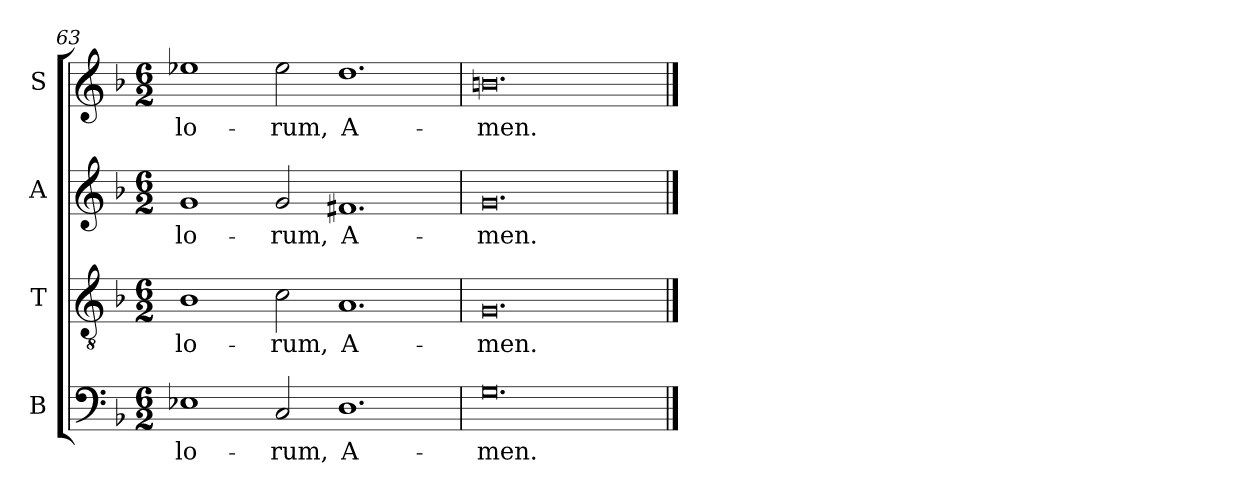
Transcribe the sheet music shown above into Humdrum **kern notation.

**kern	**text	**kern	**text	**kern	**text	**kern	**text
*part4	*part4	*part3	*part3	*part2	*part2	*part1	*part1
*staff4	*staff4	*staff3	*staff3	*staff2	*staff2	*staff1	*staff1
*I"B	*	*I"T	*	*I"A	*	*I"S	*
*I'B	*	*I'T	*	*I'A	*	*I'S	*
*clefF4	*	*clefGv2	*	*clefG2	*	*clefG2	*
*k[b-]	*	*k[b-]	*	*k[b-]	*	*k[b-]	*
*F:	*	*F:	*	*F:	*	*F:	*
*M6/2	*	*M6/2	*	*M6/2	*	*M6/2	*
=63	=63	=63	=63	=63	=63	=63	=63
!	!LO:LY:b	!	!LO:LY:b	!	!LO:LY:b	!	!LO:LY:b
1E-X	-lo-	1B-	-lo-	1g	-lo-	1ee-X	-lo-
!	!LO:LY:b	!	!LO:LY:b	!	!LO:LY:b	!	!LO:LY:b
2C	-rum,	2c	-rum,	2g	-rum,	2ee-	-rum,
!	!LO:LY:b	!	!LO:LY:b	!	!LO:LY:b	!	!LO:LY:b
1.D	A-	1.A	A-	1.f#X	A-	1.dd	A-
=64	=64	=64	=64	=64	=64	=64	=64
!	!LO:LY:b	!	!LO:LY:b	!	!LO:LY:b	!	!LO:LY:b
0.G	-men.	0.G	-men.	0.g	-men.	0.bn	-men.
==	==	==	==	==	==	==	==
*-	*-	*-	*-	*-	*-	*-	*-
